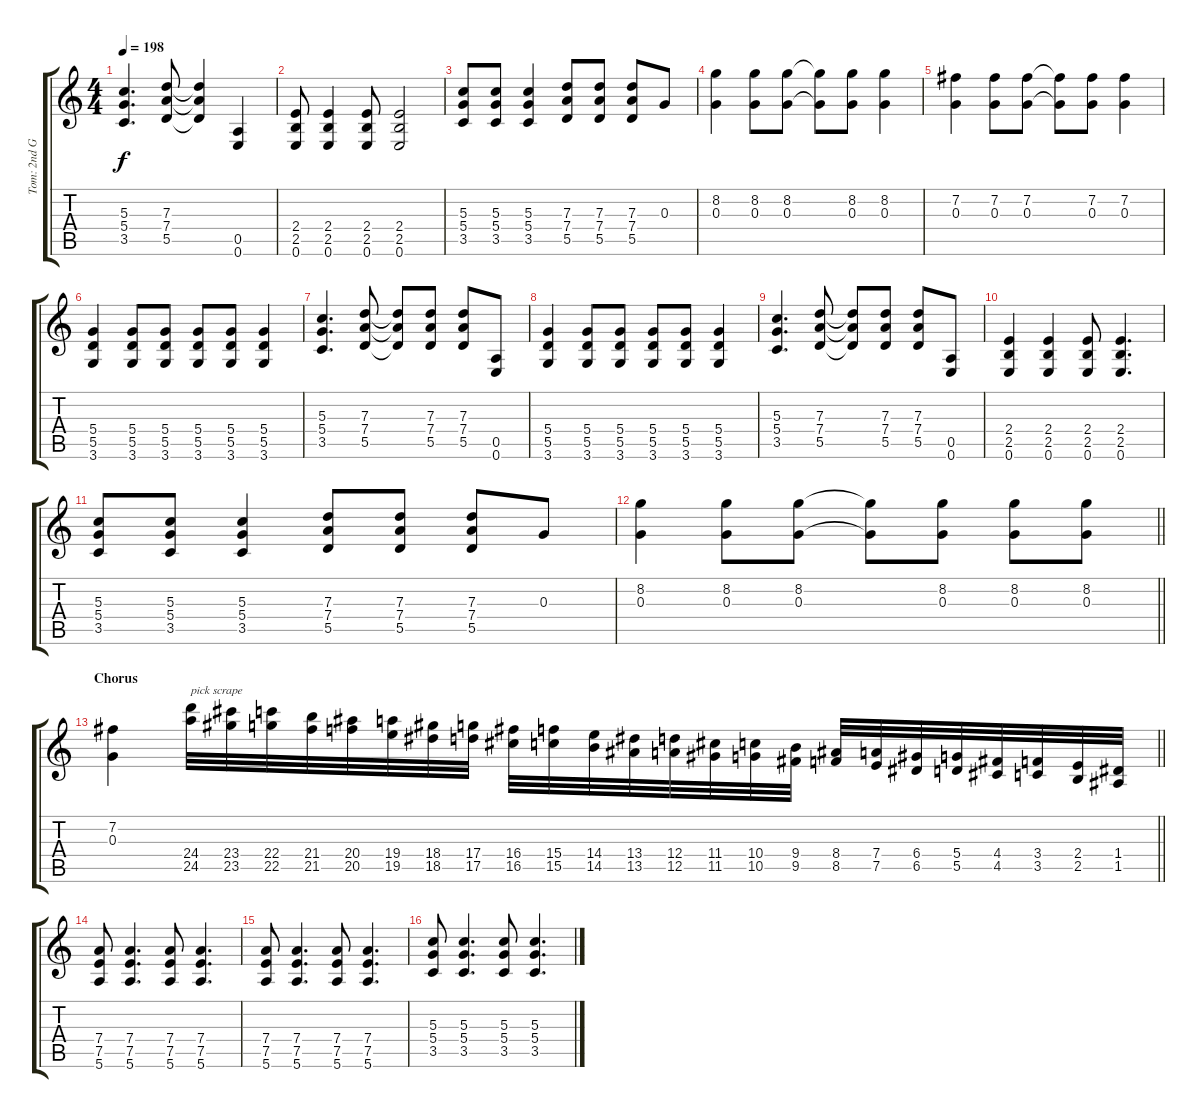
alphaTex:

\track ("Tom: 2nd Guitar" "Tom: 2nd G") {instrument distortionguitar}
\staff {score tabs}
\tuning (E4 B3 G3 D3 A2 E2) {hide}
\ts (4 4)
\tempo 198
\clef g2
\ks c
(5.3 5.4 3.5).4{d dy f} (7.3 7.4 5.5).8 (7.3{t} 7.4{t} 5.5{t}).4 (0.5 0.6).4 |
(2.4 2.5 0.6).8 (2.4 2.5 0.6).4 (2.4 2.5 0.6).8 (2.4 2.5 0.6).2 |
(5.3 5.4 3.5).8 (5.3 5.4 3.5).8 (5.3 5.4 3.5).4 (7.3 7.4 5.5).8 (7.3 7.4 5.5).8 (7.3 7.4 5.5).8 0.3.8 |
(8.2 0.3).4 (8.2 0.3).8 (8.2 0.3).8 (8.2{t} 0.3{t}).8 (8.2 0.3).8 (8.2 0.3).4 |
(7.2 0.3).4 (7.2 0.3).8 (7.2 0.3).8 (7.2{t} 0.3{t}).8 (7.2 0.3).8 (7.2 0.3).4 |
(5.4 5.5 3.6).4 (5.4 5.5 3.6).8 (5.4 5.5 3.6).8 (5.4 5.5 3.6).8 (5.4 5.5 3.6).8 (5.4 5.5 3.6).4 |
(5.3 5.4 3.5).4{d} (7.3 7.4 5.5).8 (7.3{t} 7.4{t} 5.5{t}).8 (7.3 7.4 5.5).8 (7.3 7.4 5.5).8 (0.5 0.6).8 |
(5.4 5.5 3.6).4 (5.4 5.5 3.6).8 (5.4 5.5 3.6).8 (5.4 5.5 3.6).8 (5.4 5.5 3.6).8 (5.4 5.5 3.6).4 |
(5.3 5.4 3.5).4{d} (7.3 7.4 5.5).8 (7.3{t} 7.4{t} 5.5{t}).8 (7.3 7.4 5.5).8 (7.3 7.4 5.5).8 (0.5 0.6).8 |
(2.4 2.5 0.6).4 (2.4 2.5 0.6).4 (2.4 2.5 0.6).8 (2.4 2.5 0.6).4{d} |
(5.3 5.4 3.5).8 (5.3 5.4 3.5).8 (5.3 5.4 3.5).4 (7.3 7.4 5.5).8 (7.3 7.4 5.5).8 (7.3 7.4 5.5).8 0.3.8 |
\barLineRight lightlight
(8.2 0.3).4 (8.2 0.3).8 (8.2 0.3).8 (8.2{t} 0.3{t}).8 (8.2 0.3).8 (8.2 0.3).8 (8.2 0.3).8 |
\section ("" "Chorus")
\barLineRight lightlight
(7.2 0.3).4 (24.4 24.5).32{txt "pick scrape"} (23.4 23.5).32 (22.4 22.5).32 (21.4 21.5).32 (20.4 20.5).32 (19.4 19.5).32 (18.4 18.5).32 (17.4 17.5).32 (16.4 16.5).32 (15.4 15.5).32 (14.4 14.5).32 (13.4 13.5).32 (12.4 12.5).32 (11.4 11.5).32 (10.4 10.5).32 (9.4 9.5).32 (8.4 8.5).32 (7.4 7.5).32 (6.4 6.5).32 (5.4 5.5).32 (4.4 4.5).32 (3.4 3.5).32 (2.4 2.5).32 (1.4 1.5).32 |
(7.4 7.5 5.6).8 (7.4 7.5 5.6).4{d} (7.4 7.5 5.6).8 (7.4 7.5 5.6).4{d} |
(7.4 7.5 5.6).8 (7.4 7.5 5.6).4{d} (7.4 7.5 5.6).8 (7.4 7.5 5.6).4{d} |
(5.3 5.4 3.5).8 (5.3 5.4 3.5).4{d} (5.3 5.4 3.5).8 (5.3 5.4 3.5).4{d}
